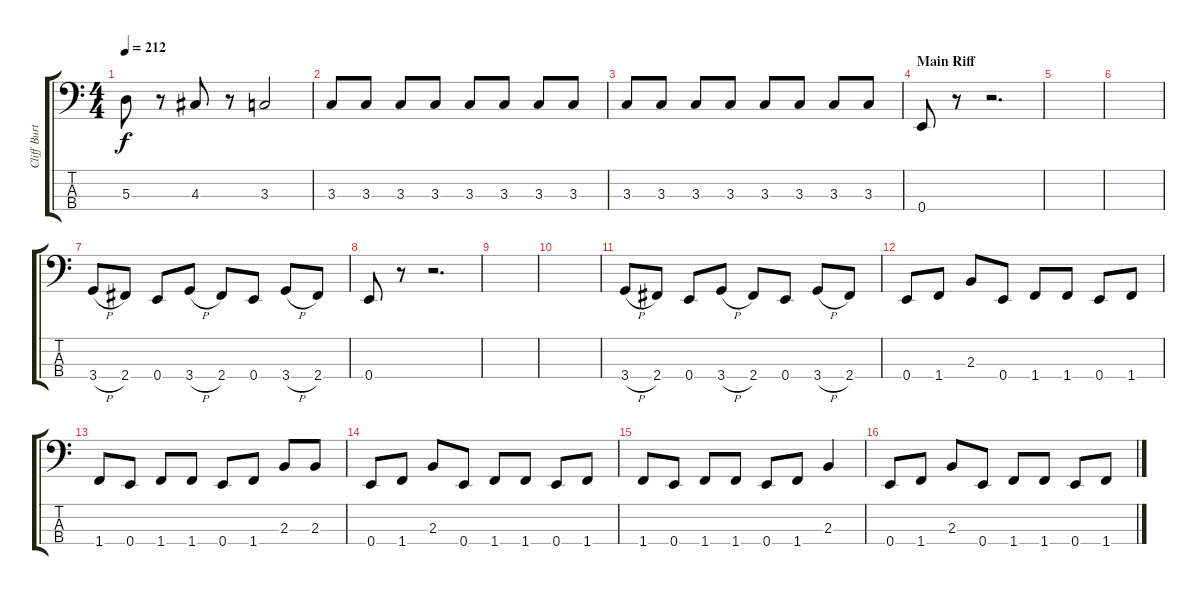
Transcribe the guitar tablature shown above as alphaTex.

\track ("Cliff Burton (Bass)" "Cliff Burt") {instrument electricbassfinger}
\staff {score tabs}
\tuning (G2 D2 A1 E1) {hide}
\ts (4 4)
\tempo 212
\clef f4
\ks c
5.3.8{dy f} r.8 4.3.8 r.8 3.3.2 |
3.3.8 3.3.8 3.3.8 3.3.8 3.3.8 3.3.8 3.3.8 3.3.8 |
3.3.8 3.3.8 3.3.8 3.3.8 3.3.8 3.3.8 3.3.8 3.3.8 |
\section ("" "Main Riff")
0.4.8 r.8 r.2{d} |
|
|
3.4{h}.8 2.4.8 0.4.8 3.4{h}.8 2.4.8 0.4.8 3.4{h}.8 2.4.8 |
0.4.8 r.8 r.2{d} |
|
|
3.4{h}.8 2.4.8 0.4.8 3.4{h}.8 2.4.8 0.4.8 3.4{h}.8 2.4.8 |
\section ("" "")
0.4.8 1.4.8 2.3.8 0.4.8 1.4.8 1.4.8 0.4.8 1.4.8 |
1.4.8 0.4.8 1.4.8 1.4.8 0.4.8 1.4.8 2.3.8 2.3.8 |
0.4.8 1.4.8 2.3.8 0.4.8 1.4.8 1.4.8 0.4.8 1.4.8 |
1.4.8 0.4.8 1.4.8 1.4.8 0.4.8 1.4.8 2.3.4 |
0.4.8 1.4.8 2.3.8 0.4.8 1.4.8 1.4.8 0.4.8 1.4.8
